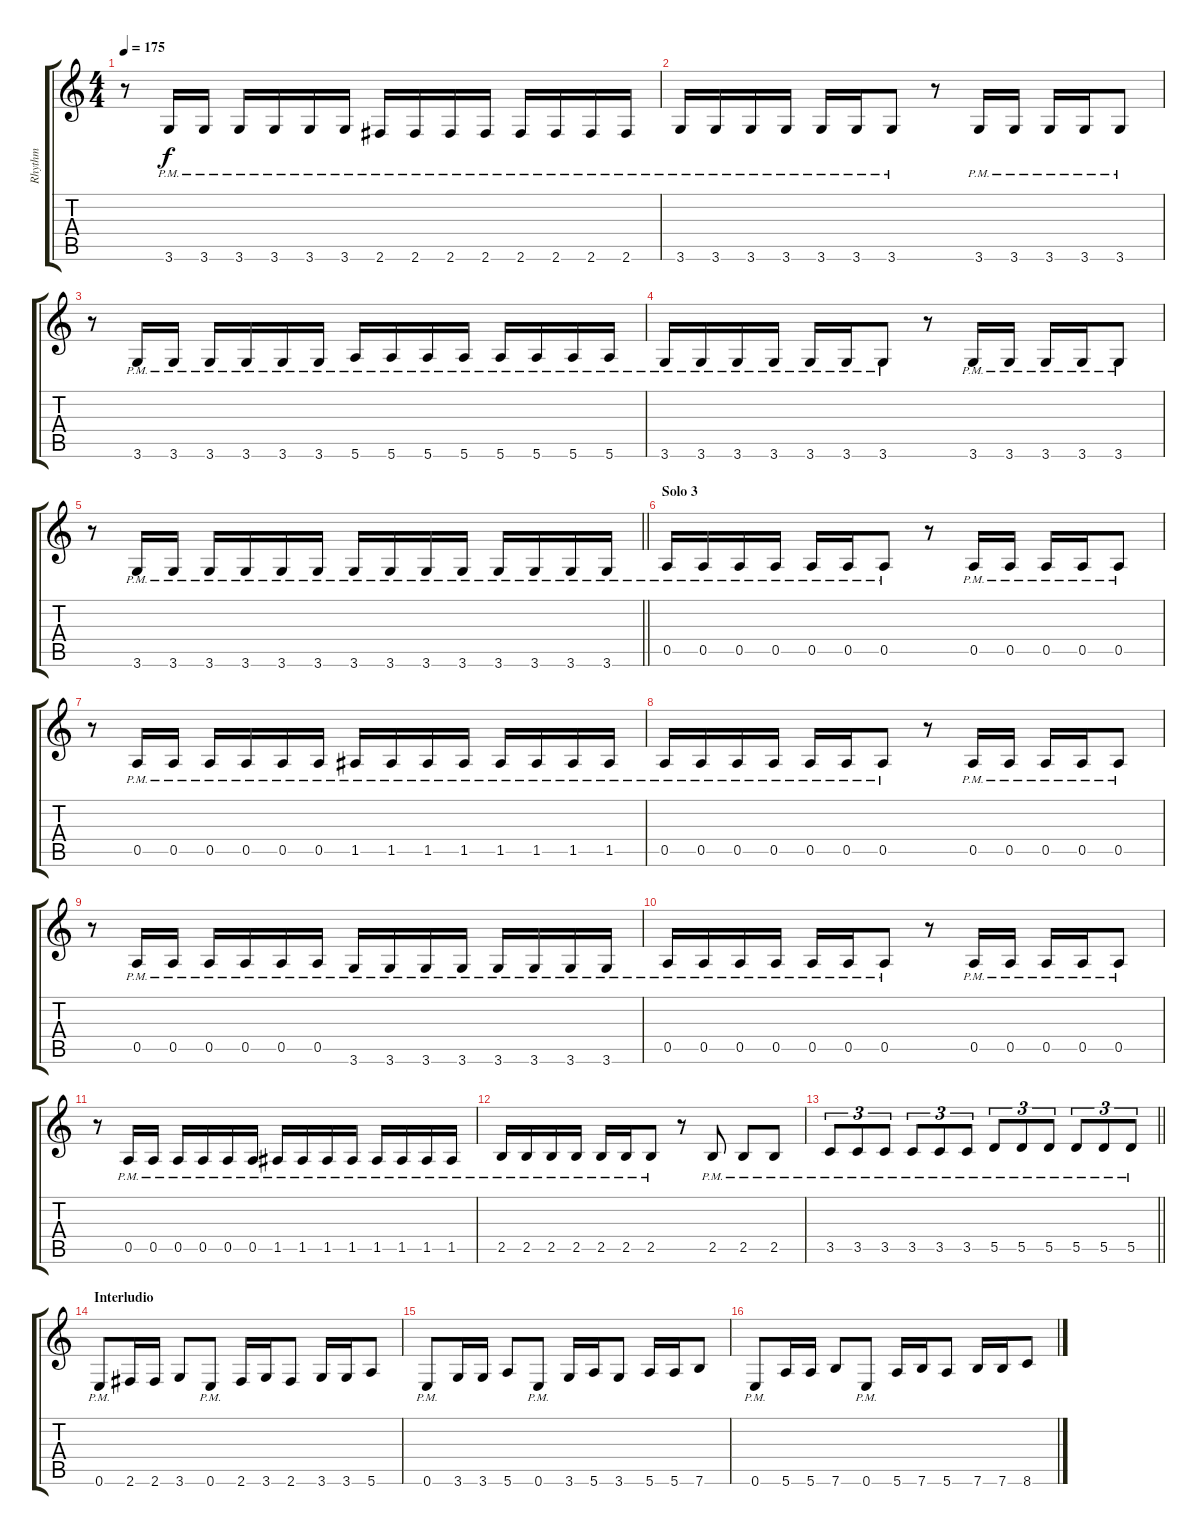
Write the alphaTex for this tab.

\track ("Rhythm" "Rhythm") {instrument distortionguitar}
\staff {score tabs}
\tuning (E4 B3 G3 D3 A2 E2) {hide}
\ts (4 4)
\tempo 175
\clef g2
\ks c
r.8{dy f} 3.6{pm}.16 3.6{pm}.16 3.6{pm}.16 3.6{pm}.16 3.6{pm}.16 3.6{pm}.16 2.6{pm}.16 2.6{pm}.16 2.6{pm}.16 2.6{pm}.16 2.6{pm}.16 2.6{pm}.16 2.6{pm}.16 2.6{pm}.16 |
3.6{pm}.16 3.6{pm}.16 3.6{pm}.16 3.6{pm}.16 3.6{pm}.16 3.6{pm}.16 3.6{pm}.8 r.8 3.6{pm}.16 3.6{pm}.16 3.6{pm}.16 3.6{pm}.16 3.6{pm}.8 |
r.8 3.6{pm}.16 3.6{pm}.16 3.6{pm}.16 3.6{pm}.16 3.6{pm}.16 3.6{pm}.16 5.6{pm}.16 5.6{pm}.16 5.6{pm}.16 5.6{pm}.16 5.6{pm}.16 5.6{pm}.16 5.6{pm}.16 5.6{pm}.16 |
3.6{pm}.16 3.6{pm}.16 3.6{pm}.16 3.6{pm}.16 3.6{pm}.16 3.6{pm}.16 3.6{pm}.8 r.8 3.6{pm}.16 3.6{pm}.16 3.6{pm}.16 3.6{pm}.16 3.6{pm}.8 |
\barLineRight lightlight
r.8 3.6{pm}.16 3.6{pm}.16 3.6{pm}.16 3.6{pm}.16 3.6{pm}.16 3.6{pm}.16 3.6{pm}.16 3.6{pm}.16 3.6{pm}.16 3.6{pm}.16 3.6{pm}.16 3.6{pm}.16 3.6{pm}.16 3.6{pm}.16 |
\section ("" "Solo 3")
0.5{pm}.16 0.5{pm}.16 0.5{pm}.16 0.5{pm}.16 0.5{pm}.16 0.5{pm}.16 0.5{pm}.8 r.8 0.5{pm}.16 0.5{pm}.16 0.5{pm}.16 0.5{pm}.16 0.5{pm}.8 |
r.8 0.5{pm}.16 0.5{pm}.16 0.5{pm}.16 0.5{pm}.16 0.5{pm}.16 0.5{pm}.16 1.5{pm}.16 1.5{pm}.16 1.5{pm}.16 1.5{pm}.16 1.5{pm}.16 1.5{pm}.16 1.5{pm}.16 1.5{pm}.16 |
0.5{pm}.16 0.5{pm}.16 0.5{pm}.16 0.5{pm}.16 0.5{pm}.16 0.5{pm}.16 0.5{pm}.8 r.8 0.5{pm}.16 0.5{pm}.16 0.5{pm}.16 0.5{pm}.16 0.5{pm}.8 |
r.8 0.5{pm}.16 0.5{pm}.16 0.5{pm}.16 0.5{pm}.16 0.5{pm}.16 0.5{pm}.16 3.6{pm}.16 3.6{pm}.16 3.6{pm}.16 3.6{pm}.16 3.6{pm}.16 3.6{pm}.16 3.6{pm}.16 3.6{pm}.16 |
0.5{pm}.16 0.5{pm}.16 0.5{pm}.16 0.5{pm}.16 0.5{pm}.16 0.5{pm}.16 0.5{pm}.8 r.8 0.5{pm}.16 0.5{pm}.16 0.5{pm}.16 0.5{pm}.16 0.5{pm}.8 |
r.8 0.5{pm}.16 0.5{pm}.16 0.5{pm}.16 0.5{pm}.16 0.5{pm}.16 0.5{pm}.16 1.5{pm}.16 1.5{pm}.16 1.5{pm}.16 1.5{pm}.16 1.5{pm}.16 1.5{pm}.16 1.5{pm}.16 1.5{pm}.16 |
2.5{pm}.16 2.5{pm}.16 2.5{pm}.16 2.5{pm}.16 2.5{pm}.16 2.5{pm}.16 2.5{pm}.8 r.8 2.5{pm}.8 2.5{pm}.8 2.5{pm}.8 |
\barLineRight lightlight
3.5{pm}.8{tu (3 2)} 3.5{pm}.8{tu (3 2)} 3.5{pm}.8{tu (3 2)} 3.5{pm}.8{tu (3 2)} 3.5{pm}.8{tu (3 2)} 3.5{pm}.8{tu (3 2)} 5.5{pm}.8{tu (3 2)} 5.5{pm}.8{tu (3 2)} 5.5{pm}.8{tu (3 2)} 5.5{pm}.8{tu (3 2)} 5.5{pm}.8{tu (3 2)} 5.5{pm}.8{tu (3 2)} |
\section ("" "Interludio")
0.6{pm}.8 2.6.16 2.6.16 3.6.8 0.6{pm}.8 2.6.16 3.6.16 2.6.8 3.6.16 3.6.16 5.6.8 |
0.6{pm}.8 3.6.16 3.6.16 5.6.8 0.6{pm}.8 3.6.16 5.6.16 3.6.8 5.6.16 5.6.16 7.6.8 |
0.6{pm}.8 5.6.16 5.6.16 7.6.8 0.6{pm}.8 5.6.16 7.6.16 5.6.8 7.6.16 7.6.16 8.6.8
